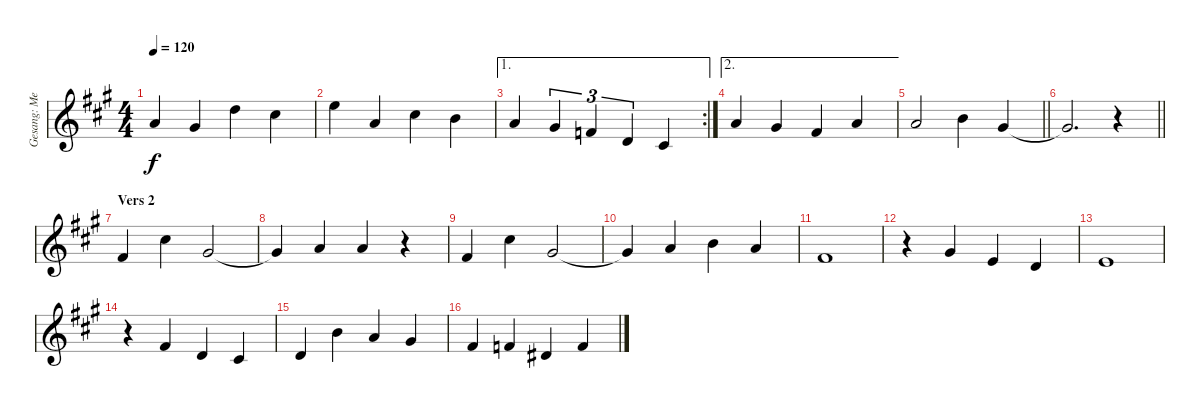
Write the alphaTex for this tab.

\track ("Gesang: Melodie" "Gesang: Me") {instrument piccolo}
\staff {score}
\tuning (E4 B3 G3 D3 A2 E2) {hide}
\ts (4 4)
\tempo 120
\clef g2
\ks a
10.2.4{dy f} 9.2.4 10.1.4 9.1.4 |
12.1.4 10.2.4 9.1.4 12.2.4 |
\ae 1
\rc 2
10.2.4 9.2.4{tu (3 2)} 10.3.4{tu (3 2)} 12.4.4{tu (3 2)} 11.4.4 |
\ae 2
10.2.4 9.2.4 7.2.4 10.2.4 |
\barLineRight lightlight
10.2.2 12.2.4 9.2.4 |
\barLineRight lightlight
9.2{t}.2{d} r.4 |
\section ("" "Vers 2")
11.3.4 14.2.4 9.2.2 |
9.2{t}.4 10.2.4 10.2.4 r.4 |
11.3.4 14.2.4 9.2.2 |
9.2{t}.4 10.2.4 12.2.4 10.2.4 |
7.2.1 |
r.4 9.2.4 5.2.4 3.2.4 |
5.2.1 |
r.4 7.2.4 3.2.4 2.2.4 |
3.2.4 7.1.4 5.1.4 4.1.4 |
2.1.4 1.1.4 4.2.4 1.1.4
